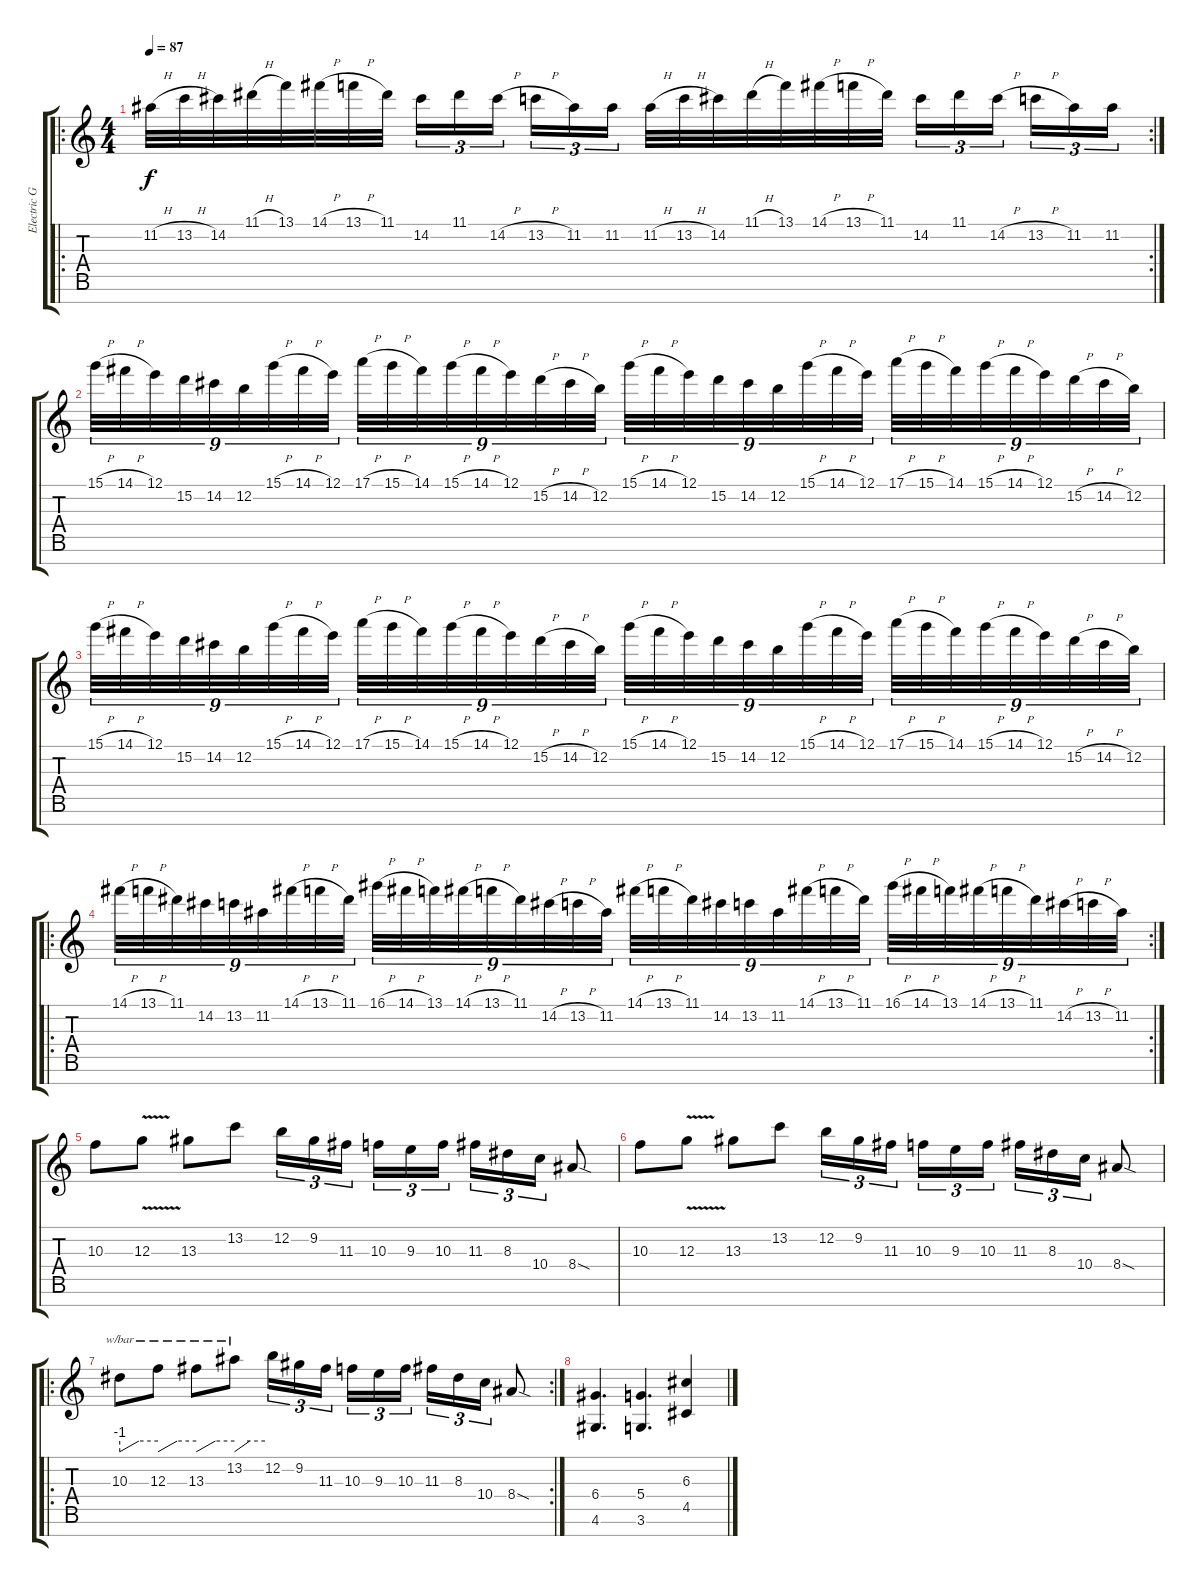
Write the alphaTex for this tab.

\track ("Electric Guitar 2" "Electric G") {instrument distortionguitar}
\staff {score tabs}
\tuning (E4 B3 G3 D3 A2 E2 B1) {hide}
\ro
\rc 2
\ts (4 4)
\tempo 87
\clef g2
\ks c
11.2{h}.32{dy f} 13.2{h}.32 14.2.32 11.1{h}.32 13.1.32 14.1{h}.32 13.1{h}.32 11.1.32 14.2.16{tu (3 2)} 11.1.16{tu (3 2)} 14.2{h}.16{tu (3 2) beam splitsecondary} 13.2{h}.16{tu (3 2)} 11.2.16{tu (3 2)} 11.2.16{tu (3 2)} 11.2{h}.32 13.2{h}.32 14.2.32 11.1{h}.32 13.1.32 14.1{h}.32 13.1{h}.32 11.1.32 14.2.16{tu (3 2)} 11.1.16{tu (3 2)} 14.2{h}.16{tu (3 2) beam splitsecondary} 13.2{h}.16{tu (3 2)} 11.2.16{tu (3 2)} 11.2.16{tu (3 2)} |
15.1{h}.32{tu (9 8)} 14.1{h}.32{tu (9 8)} 12.1.32{tu (9 8)} 15.2.32{tu (9 8)} 14.2.32{tu (9 8)} 12.2.32{tu (9 8)} 15.1{h}.32{tu (9 8)} 14.1{h}.32{tu (9 8)} 12.1.32{tu (9 8)} 17.1{h}.32{tu (9 8)} 15.1{h}.32{tu (9 8)} 14.1.32{tu (9 8)} 15.1{h}.32{tu (9 8)} 14.1{h}.32{tu (9 8)} 12.1.32{tu (9 8)} 15.2{h}.32{tu (9 8)} 14.2{h}.32{tu (9 8)} 12.2.32{tu (9 8)} 15.1{h}.32{tu (9 8)} 14.1{h}.32{tu (9 8)} 12.1.32{tu (9 8)} 15.2.32{tu (9 8)} 14.2.32{tu (9 8)} 12.2.32{tu (9 8)} 15.1{h}.32{tu (9 8)} 14.1{h}.32{tu (9 8)} 12.1.32{tu (9 8)} 17.1{h}.32{tu (9 8)} 15.1{h}.32{tu (9 8)} 14.1.32{tu (9 8)} 15.1{h}.32{tu (9 8)} 14.1{h}.32{tu (9 8)} 12.1.32{tu (9 8)} 15.2{h}.32{tu (9 8)} 14.2{h}.32{tu (9 8)} 12.2.32{tu (9 8)} |
15.1{h}.32{tu (9 8)} 14.1{h}.32{tu (9 8)} 12.1.32{tu (9 8)} 15.2.32{tu (9 8)} 14.2.32{tu (9 8)} 12.2.32{tu (9 8)} 15.1{h}.32{tu (9 8)} 14.1{h}.32{tu (9 8)} 12.1.32{tu (9 8)} 17.1{h}.32{tu (9 8)} 15.1{h}.32{tu (9 8)} 14.1.32{tu (9 8)} 15.1{h}.32{tu (9 8)} 14.1{h}.32{tu (9 8)} 12.1.32{tu (9 8)} 15.2{h}.32{tu (9 8)} 14.2{h}.32{tu (9 8)} 12.2.32{tu (9 8)} 15.1{h}.32{tu (9 8)} 14.1{h}.32{tu (9 8)} 12.1.32{tu (9 8)} 15.2.32{tu (9 8)} 14.2.32{tu (9 8)} 12.2.32{tu (9 8)} 15.1{h}.32{tu (9 8)} 14.1{h}.32{tu (9 8)} 12.1.32{tu (9 8)} 17.1{h}.32{tu (9 8)} 15.1{h}.32{tu (9 8)} 14.1.32{tu (9 8)} 15.1{h}.32{tu (9 8)} 14.1{h}.32{tu (9 8)} 12.1.32{tu (9 8)} 15.2{h}.32{tu (9 8)} 14.2{h}.32{tu (9 8)} 12.2.32{tu (9 8)} |
\ro
\rc 2
14.1{h}.32{tu (9 8)} 13.1{h}.32{tu (9 8)} 11.1.32{tu (9 8)} 14.2.32{tu (9 8)} 13.2.32{tu (9 8)} 11.2.32{tu (9 8)} 14.1{h}.32{tu (9 8)} 13.1{h}.32{tu (9 8)} 11.1.32{tu (9 8)} 16.1{h}.32{tu (9 8)} 14.1{h}.32{tu (9 8)} 13.1.32{tu (9 8)} 14.1{h}.32{tu (9 8)} 13.1{h}.32{tu (9 8)} 11.1.32{tu (9 8)} 14.2{h}.32{tu (9 8)} 13.2{h}.32{tu (9 8)} 11.2.32{tu (9 8)} 14.1{h}.32{tu (9 8)} 13.1{h}.32{tu (9 8)} 11.1.32{tu (9 8)} 14.2.32{tu (9 8)} 13.2.32{tu (9 8)} 11.2.32{tu (9 8)} 14.1{h}.32{tu (9 8)} 13.1{h}.32{tu (9 8)} 11.1.32{tu (9 8)} 16.1{h}.32{tu (9 8)} 14.1{h}.32{tu (9 8)} 13.1.32{tu (9 8)} 14.1{h}.32{tu (9 8)} 13.1{h}.32{tu (9 8)} 11.1.32{tu (9 8)} 14.2{h}.32{tu (9 8)} 13.2{h}.32{tu (9 8)} 11.2.32{tu (9 8)} |
10.3.8 12.3{v}.8 13.3.8 13.2.8 12.2.16{tu (3 2)} 9.2.16{tu (3 2)} 11.3.16{tu (3 2) beam splitsecondary} 10.3.16{tu (3 2)} 9.3.16{tu (3 2)} 10.3.16{tu (3 2)} 11.3.16{tu (3 2)} 8.3.16{tu (3 2)} 10.4.16{tu (3 2)} 8.4{sod}.8 |
10.3.8 12.3{v}.8 13.3.8 13.2.8 12.2.16{tu (3 2)} 9.2.16{tu (3 2)} 11.3.16{tu (3 2) beam splitsecondary} 10.3.16{tu (3 2)} 9.3.16{tu (3 2)} 10.3.16{tu (3 2)} 11.3.16{tu (3 2)} 8.3.16{tu (3 2)} 10.4.16{tu (3 2)} 8.4{sod}.8 |
\ro
\rc 2
10.3.8{tbe (custom default 0 -4 30 0 60 0)} 12.3.8{tbe (custom default 0 -4 30 0 60 0)} 13.3.8{tbe (custom default 0 -4 30 0 60 0)} 13.2.8{tbe (custom default 0 -4 30 0 60 0)} 12.2.16{tu (3 2)} 9.2.16{tu (3 2)} 11.3.16{tu (3 2) beam splitsecondary} 10.3.16{tu (3 2)} 9.3.16{tu (3 2)} 10.3.16{tu (3 2)} 11.3.16{tu (3 2)} 8.3.16{tu (3 2)} 10.4.16{tu (3 2)} 8.4{sod}.8 |
(6.4 4.6).4{d} (5.4 3.6).4{d} (6.3 4.5).4
